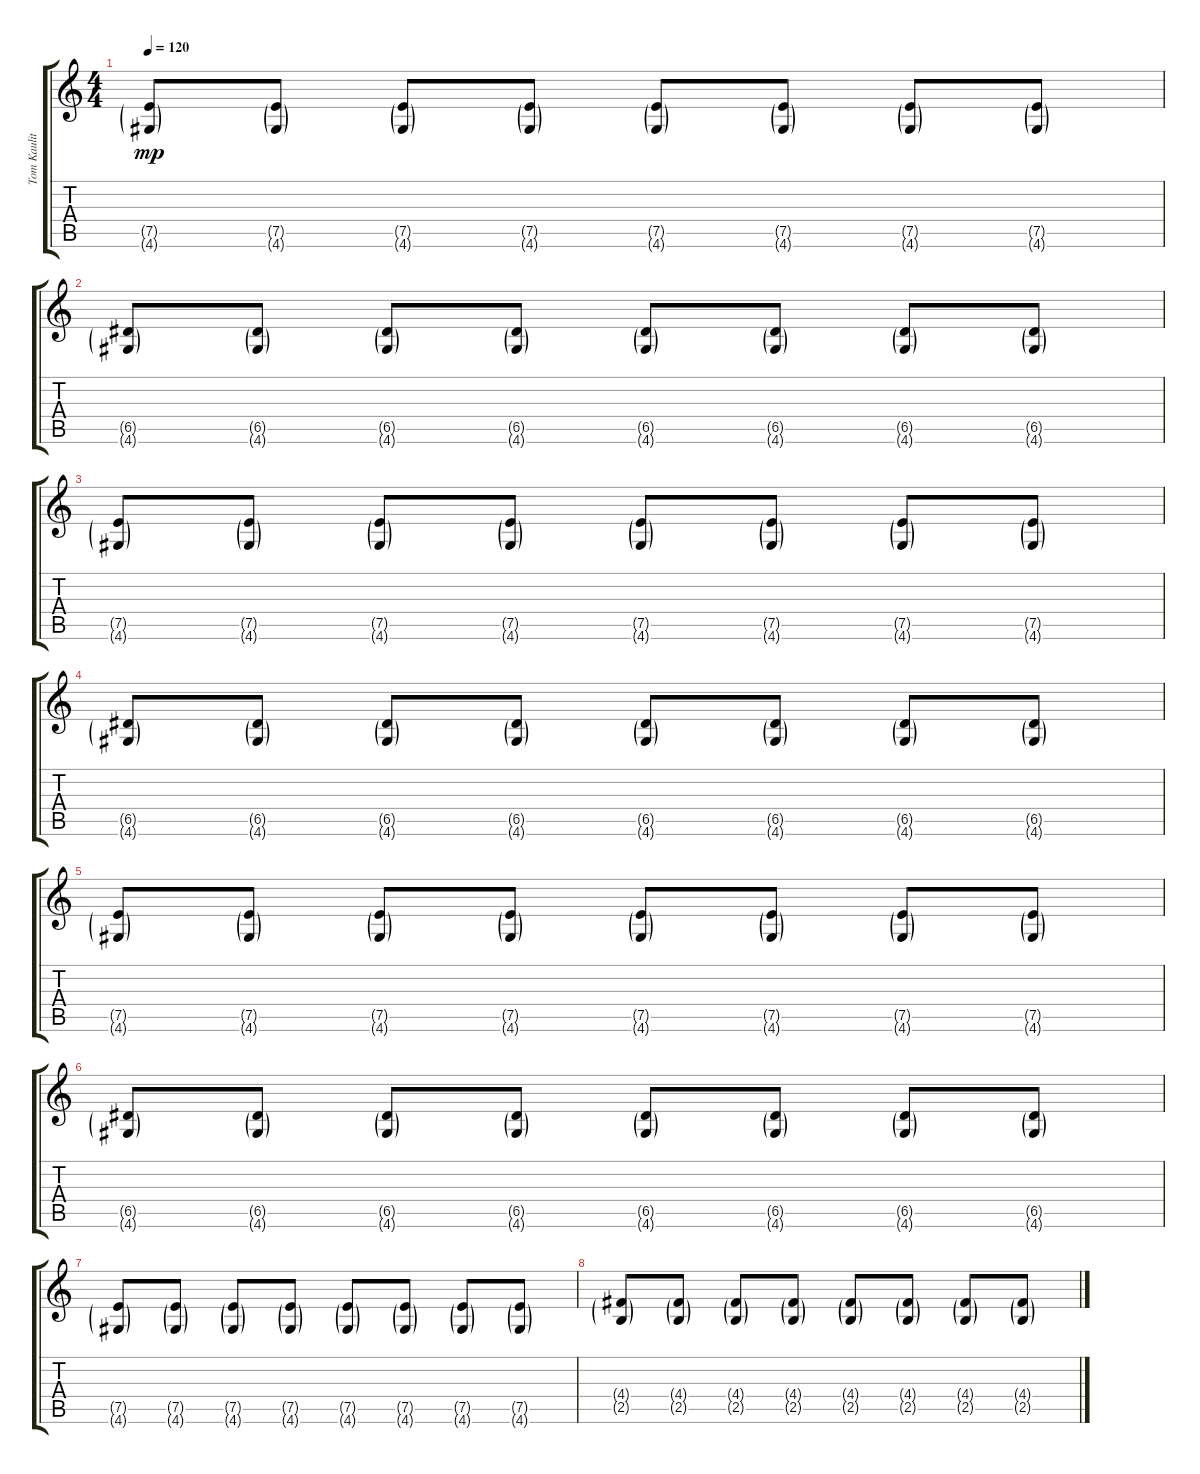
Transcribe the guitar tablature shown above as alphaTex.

\track ("Tom Kaulitz" "Tom Kaulit") {instrument electricguitarmuted}
\staff {score tabs}
\tuning (E4 B3 G3 D3 A2 E2) {hide}
\ts (4 4)
\tempo 120
\clef g2
\ks c
(7.5{g} 4.6{g}).8{dy mp} (7.5{g} 4.6{g}).8 (7.5{g} 4.6{g}).8 (7.5{g} 4.6{g}).8 (7.5{g} 4.6{g}).8 (7.5{g} 4.6{g}).8 (7.5{g} 4.6{g}).8 (7.5{g} 4.6{g}).8 |
(6.5{g} 4.6{g}).8 (6.5{g} 4.6{g}).8 (6.5{g} 4.6{g}).8 (6.5{g} 4.6{g}).8 (6.5{g} 4.6{g}).8 (6.5{g} 4.6{g}).8 (6.5{g} 4.6{g}).8 (6.5{g} 4.6{g}).8 |
(7.5{g} 4.6{g}).8 (7.5{g} 4.6{g}).8 (7.5{g} 4.6{g}).8 (7.5{g} 4.6{g}).8 (7.5{g} 4.6{g}).8 (7.5{g} 4.6{g}).8 (7.5{g} 4.6{g}).8 (7.5{g} 4.6{g}).8 |
(6.5{g} 4.6{g}).8 (6.5{g} 4.6{g}).8 (6.5{g} 4.6{g}).8 (6.5{g} 4.6{g}).8 (6.5{g} 4.6{g}).8 (6.5{g} 4.6{g}).8 (6.5{g} 4.6{g}).8 (6.5{g} 4.6{g}).8 |
(7.5{g} 4.6{g}).8 (7.5{g} 4.6{g}).8 (7.5{g} 4.6{g}).8 (7.5{g} 4.6{g}).8 (7.5{g} 4.6{g}).8 (7.5{g} 4.6{g}).8 (7.5{g} 4.6{g}).8 (7.5{g} 4.6{g}).8 |
(6.5{g} 4.6{g}).8 (6.5{g} 4.6{g}).8 (6.5{g} 4.6{g}).8 (6.5{g} 4.6{g}).8 (6.5{g} 4.6{g}).8 (6.5{g} 4.6{g}).8 (6.5{g} 4.6{g}).8 (6.5{g} 4.6{g}).8 |
(7.5{g} 4.6{g}).8 (7.5{g} 4.6{g}).8 (7.5{g} 4.6{g}).8 (7.5{g} 4.6{g}).8 (7.5{g} 4.6{g}).8 (7.5{g} 4.6{g}).8 (7.5{g} 4.6{g}).8 (7.5{g} 4.6{g}).8 |
(4.4{g} 2.5{g}).8 (4.4{g} 2.5{g}).8 (4.4{g} 2.5{g}).8 (4.4{g} 2.5{g}).8 (4.4{g} 2.5{g}).8 (4.4{g} 2.5{g}).8 (4.4{g} 2.5{g}).8 (4.4{g} 2.5{g}).8
